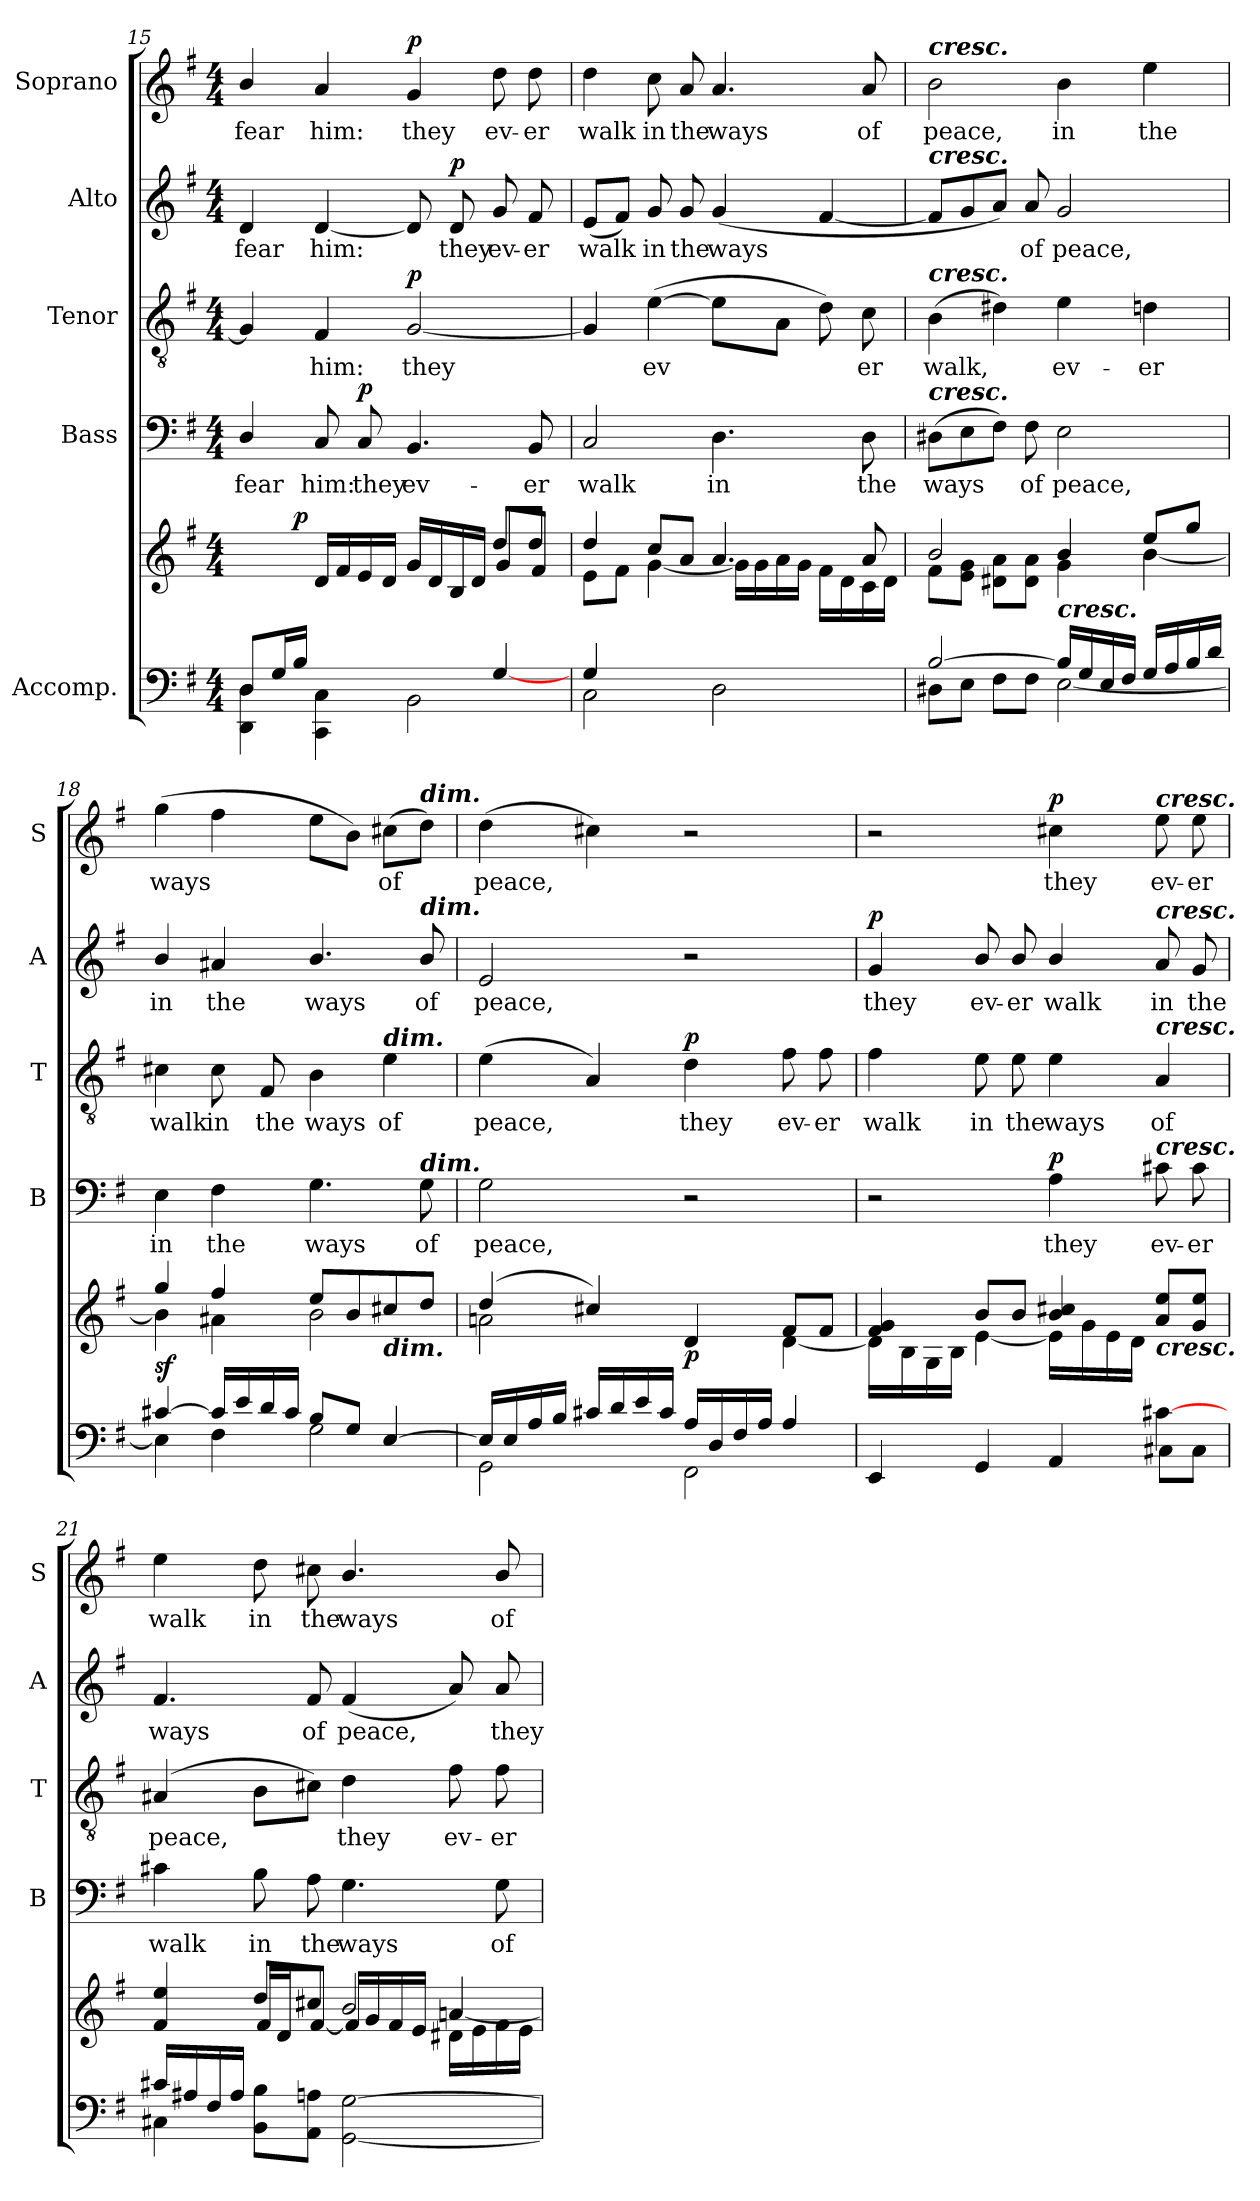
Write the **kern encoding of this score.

**kern	**kern	**dynam	**kern	**text	**dynam	**kern	**text	**dynam	**kern	**text	**dynam	**kern	**text	**dynam
*part5	*part5	*part5	*part4	*part4	*part4	*part3	*part3	*part3	*part2	*part2	*part2	*part1	*part1	*part1
*staff6	*staff5	*staff5/6	*staff4	*staff4	*staff4	*staff3	*staff3	*staff3	*staff2	*staff2	*staff2	*staff1	*staff1	*staff1
*I"Accomp.	*	*	*I"Bass	*	*	*I"Tenor	*	*	*I"Alto	*	*	*I"Soprano	*	*
*	*	*	*I'B	*	*	*I'T	*	*	*I'A	*	*	*I'S	*	*
*clefF4	*clefG2	*	*clefF4	*	*	*clefGv2	*	*	*clefG2	*	*	*clefG2	*	*
*k[f#]	*k[f#]	*	*k[f#]	*	*	*k[f#]	*	*	*k[f#]	*	*	*k[f#]	*	*
*G:	*G:	*	*G:	*	*	*G:	*	*	*G:	*	*	*G:	*	*
*M4/4	*M4/4	*	*M4/4	*	*	*M4/4	*	*	*M4/4	*	*	*M4/4	*	*
=15	=15	=15	=15	=15	=15	=15	=15	=15	=15	=15	=15	=15	=15	=15
*^	*^	*	*	*	*	*	*	*	*	*	*	*	*	*
*	*^	*	*	*	*	*	*	*	*	*	*	*	*	*	*	*
!	!	!	!	!	!	!	!LO:LY:b	!	!	!	!	!	!LO:LY:b	!	!	!LO:LY:b	!
*	*	*	*	*^	*	*	*	*	*	*	*	*	*	*	*	*	*
8D/L	2ryy	4DD\ 4D\	2ryy	4ryy	8.ryy	.	4D/	fear	.	4G/]	.	.	4d/	fear	.	4b/	fear	.
16G/L	.	.	.	.	.	.	.	.	.	.	.	.	.	.	.	.	.	.
!	!	!	!	!	!	!LO:DY:a	!	!	!	!	!	!	!	!	!	!	!	!
16B/JJ	.	.	.	.	2ryy	p	.	.	.	.	.	.	.	.	.	.	.	.
!	!	!	!	!	!	!	!	!LO:LY:b	!	!	!LO:LY:b	!	!	!LO:LY:b	!	!	!LO:LY:b	!
2.ryy	.	4CC\ 4C\	.	16d/LL	.	.	8C/	him:	.	4F#/	him:	.	[4d/	him:	.	4a/	him:	.
.	.	.	.	16f#/	.	.	.	.	.	.	.	.	.	.	.	.	.	.
!	!	!	!	!	!	!	!	!LO:LY:b	!LO:DY:b	!	!	!	!	!	!	!	!	!
.	.	.	.	16e/	.	.	8C/	they	p	.	.	.	.	.	.	.	.	.
.	.	.	.	16d/JJ	.	.	.	.	.	.	.	.	.	.	.	.	.	.
!	!	!	!	!	!	!	!	!LO:LY:b	!	!	!LO:LY:b	!LO:DY:b	!	!	!	!	!LO:LY:b	!LO:DY:b
.	4ryy	2BB\	4g/	16g/LL	.	.	4.BB/	ev-	.	[2G/	they	p	8d/]	.	.	4g/	they	p
.	.	.	.	16d/	.	.	.	.	.	.	.	.	.	.	.	.	.	.
!	!	!	!	!	!	!	!	!	!	!	!	!	!	!LO:LY:b	!LO:DY:b	!	!	!
.	.	.	.	16B/	.	.	.	.	.	.	.	.	8d/	they	p	.	.	.
.	.	.	.	16d/JJ	4ryy	.	.	.	.	.	.	.	.	.	.	.	.	.
!	!	!	!	!	!	!	!	!	!	!	!	!	!	!LO:LY:b	!	!	!LO:LY:b	!
.	[>4G/	.	8dd/L	8g/L	.	.	.	.	.	.	.	.	8g/	ev-	.	8dd\	ev-	.
!	!	!	!	!	!	!	!	!LO:LY:b	!	!	!	!	!	!LO:LY:b	!	!	!LO:LY:b	!
.	.	.	8dd/J	8f#/J	.	.	8BB/	-er	.	.	.	.	8f#/	-er	.	8dd\	-er	.
.	.	.	.	.	16ryy	.	.	.	.	.	.	.	.	.	.	.	.	.
!!LO:LB:g=z
=16	=16	=16	=16	=16	=16	=16	=16	=16	=16	=16	=16	=16	=16	=16	=16	=16	=16	=16
!	!	!	!	!	!	!	!	!LO:LY:b	!	!	!	!	!	!LO:LY:b	!	!	!LO:LY:b	!
*	*v	*v	*	*	*	*	*	*	*	*	*	*	*	*	*	*	*	*
*	*	*	*v	*v	*	*	*	*	*	*	*	*	*	*	*	*	*
4G/	2C\	4dd/	8e\L	.	2C/	walk	.	4G/]	.	.	(<8e/L	walk	.	4dd\	walk	.
.	.	.	8f#\J	.	.	.	.	.	.	.	8f#/J)	.	.	.	.	.
!	!	!	!	!	!	!	!	!	!LO:LY:b	!	!	!LO:LY:b	!	!	!LO:LY:b	!
4ryy	.	8cc/L	[<4g\	.	.	.	.	(>[4e\	ev­	.	8g/	in	.	8cc\	in	.
!	!	!	!	!	!	!	!	!	!	!	!	!LO:LY:b	!	!	!LO:LY:b	!
.	.	8a/J	.	.	.	.	.	.	.	.	8g/	the	.	8a/	the	.
!	!	!	!	!	!	!LO:LY:b	!	!	!	!	!	!LO:LY:b	!	!	!LO:LY:b	!
2ryy	2D\	4.a/	16g\LL]	.	4.D\	in	.	8e\L]	.	.	(<4g/	ways	.	4.a/	ways	.
.	.	.	16g\	.	.	.	.	.	.	.	.	.	.	.	.	.
.	.	.	16a\	.	.	.	.	8A\J	.	.	.	.	.	.	.	.
.	.	.	16g\JJ	.	.	.	.	.	.	.	.	.	.	.	.	.
.	.	.	16f#\LL	.	.	.	.	8d\)	.	.	[4f#/	.	.	.	.	.
.	.	.	16d\	.	.	.	.	.	.	.	.	.	.	.	.	.
!	!	!	!	!	!	!LO:LY:b	!	!	!LO:LY:b	!	!	!	!	!	!LO:LY:b	!
.	.	8a/	16c\	.	8D\	the	.	8c\	er	.	.	.	.	8a/	of	.
.	.	.	16d\JJ	.	.	.	.	.	.	.	.	.	.	.	.	.
=17	=17	=17	=17	=17	=17	=17	=17	=17	=17	=17	=17	=17	=17	=17	=17	=17
!	!	!	!	!	!	!	!	!	!	!	!	!	!	!LO:TX:a:Bi:t=cresc.	!	!
!	!	!	!	!	!	!	!	!	!	!	!LO:TX:a:Bi:t=cresc.	!	!	!	!	!
!	!	!	!	!	!	!	!	!LO:TX:a:Bi:t=cresc.	!	!	!	!	!	!	!	!
!	!	!	!	!	!LO:TX:a:Bi:t=cresc.	!	!	!	!	!	!	!	!	!	!	!
!	!	!	!	!	!	!LO:LY:b	!	!	!LO:LY:b	!	!	!	!	!	!LO:LY:b	!
[>2B/	8D#X\L	2b/	8f#\L	.	(>8D#X\L	ways	.	(>4B\	walk,	.	8f#/L]	.	.	2b\	peace,	.
.	8E\J	.	8e\ 8g\J	.	8E\	.	.	.	.	.	8g/	.	.	.	.	.
.	8F#\L	.	8d#X\ 8a\L	.	8F#\J)	.	.	4d#X\)	.	.	8a/J)	.	.	.	.	.
!	!	!	!	!	!	!LO:LY:b	!	!	!	!	!	!LO:LY:b	!	!	!	!
.	8F#\J	.	8d#\ 8a\J	.	8F#\	of	.	.	.	.	8a/	of	.	.	.	.
!LO:TX:a:Bi:t=cresc.	!	!	!	!	!	!	!	!	!	!	!	!	!	!	!	!
!	!	!	!	!	!	!LO:LY:b	!	!	!LO:LY:b	!	!	!LO:LY:b	!	!	!LO:LY:b	!
16B/LL]	[<2E\	4b/	4g\	.	2E\	peace,	.	4e\	ev-	.	2g/	peace,	.	4b\	in	.
16G/	.	.	.	.	.	.	.	.	.	.	.	.	.	.	.	.
16E/	.	.	.	.	.	.	.	.	.	.	.	.	.	.	.	.
16F#/JJ	.	.	.	.	.	.	.	.	.	.	.	.	.	.	.	.
!	!	!	!	!	!	!	!	!	!LO:LY:b	!	!	!	!	!	!LO:LY:b	!
16G/LL	.	8ee/L	[<4b\	.	.	.	.	4dn\	-er	.	.	.	.	4ee\	the	.
16A/	.	.	.	.	.	.	.	.	.	.	.	.	.	.	.	.
16B/	.	8gg/J	.	.	.	.	.	.	.	.	.	.	.	.	.	.
16d/JJ	.	.	.	.	.	.	.	.	.	.	.	.	.	.	.	.
=18	=18	=18	=18	=18	=18	=18	=18	=18	=18	=18	=18	=18	=18	=18	=18	=18
!	!	!	!	!LO:DY:a=2	!	!LO:LY:b	!	!	!LO:LY:b	!	!	!LO:LY:b	!	!	!LO:LY:b	!
[>4c#X/	4E\]	4gg/	4b\]	sf	4E\	in	.	4c#X\	walk	.	4b/	in	.	(>4gg\	ways	.
!	!	!	!	!	!	!LO:LY:b	!	!	!LO:LY:b	!	!	!LO:LY:b	!	!	!	!
16c#/LL]	4F#\	4ff#/	4a#X\	.	4F#\	the	.	8c#\	in	.	4a#X/	the	.	4ff#\	.	.
16e/	.	.	.	.	.	.	.	.	.	.	.	.	.	.	.	.
!	!	!	!	!	!	!	!	!	!LO:LY:b	!	!	!	!	!	!	!
16d/	.	.	.	.	.	.	.	8F#/	the	.	.	.	.	.	.	.
16c#/JJ	.	.	.	.	.	.	.	.	.	.	.	.	.	.	.	.
!	!	!	!	!	!	!LO:LY:b	!	!	!LO:LY:b	!	!	!LO:LY:b	!	!	!	!
8B/L	2G\	8ee/L	2b\	.	4.G\	ways	.	4B\	ways	.	4.b/	ways	.	8ee\L	.	.
8G/J	.	8b/	.	.	.	.	.	.	.	.	.	.	.	8b\J)	.	.
!	!	!	!	!	!	!	!	!LO:TX:a:Bi:t=dim.	!	!	!	!	!	!	!	!
!	!	!LO:TX:b:Bi:t=dim.	!	!	!	!	!	!	!	!	!	!	!	!	!	!
!	!	!	!	!	!	!	!	!	!LO:LY:b	!	!	!	!	!	!LO:LY:b	!
[>4E/	.	8cc#X/	.	.	.	.	.	4e\	of	.	.	.	.	(>8cc#X\L	of	.
!	!	!	!	!	!	!	!	!	!	!	!	!	!	!LO:TX:a:Bi:t=dim.	!	!
!	!	!	!	!	!	!	!	!	!	!	!LO:TX:a:Bi:t=dim.	!	!	!	!	!
!	!	!	!	!	!LO:TX:a:Bi:t=dim.	!	!	!	!	!	!	!	!	!	!	!
!	!	!	!	!	!	!LO:LY:b	!	!	!	!	!	!LO:LY:b	!	!	!	!
.	.	8dd/J	.	.	8G\	of	.	.	.	.	8b/	of	.	8dd\J)	.	.
=19	=19	=19	=19	=19	=19	=19	=19	=19	=19	=19	=19	=19	=19	=19	=19	=19
!	!	!	!	!	!	!LO:LY:b	!	!	!LO:LY:b	!	!	!LO:LY:b	!	!	!LO:LY:b	!
16E/LL]	2GG\	(>4dd/	2ani\	.	2G\	peace,	.	(<4e\	peace,	.	2e/	peace,	.	(>4dd\	peace,	.
16E/	.	.	.	.	.	.	.	.	.	.	.	.	.	.	.	.
16A/	.	.	.	.	.	.	.	.	.	.	.	.	.	.	.	.
16B/JJ	.	.	.	.	.	.	.	.	.	.	.	.	.	.	.	.
16c#X/LL	.	4cc#X/)	.	.	.	.	.	4A/)	.	.	.	.	.	4cc#X\)	.	.
16d/	.	.	.	.	.	.	.	.	.	.	.	.	.	.	.	.
16e/	.	.	.	.	.	.	.	.	.	.	.	.	.	.	.	.
16c#/JJ	.	.	.	.	.	.	.	.	.	.	.	.	.	.	.	.
!	!	!	!	!LO:DY:b	!	!	!	!	!LO:LY:b	!LO:DY:b	!	!	!	!	!	!
16A/LL	2FF#\	4d/	4ryy	p	2r	.	.	4d\	they	p	2r	.	.	2r	.	.
16D/	.	.	.	.	.	.	.	.	.	.	.	.	.	.	.	.
16F#/	.	.	.	.	.	.	.	.	.	.	.	.	.	.	.	.
16A/JJ	.	.	.	.	.	.	.	.	.	.	.	.	.	.	.	.
!	!	!	!	!	!	!	!	!	!LO:LY:b	!	!	!	!	!	!	!
4A/	.	8f#/L	[<4d\	.	.	.	.	8f#\	ev-	.	.	.	.	.	.	.
!	!	!	!	!	!	!	!	!	!LO:LY:b	!	!	!	!	!	!	!
.	.	8f#/J	.	.	.	.	.	8f#\	-er	.	.	.	.	.	.	.
!!LO:LB:g=z
=20	=20	=20	=20	=20	=20	=20	=20	=20	=20	=20	=20	=20	=20	=20	=20	=20
*	*^	*	*	*	*	*	*	*	*	*	*	*	*	*	*	*
!	!	!	!	!	!	!	!	!	!	!LO:LY:b	!	!	!LO:LY:b	!LO:DY:b	!	!	!
2.ryy	1ryy	4EE/	4f#/ 4g/	16d\LL]	.	2r	.	.	4f#\	walk	.	4g/	they	p	2r	.	.
.	.	.	.	16B\	.	.	.	.	.	.	.	.	.	.	.	.	.
.	.	.	.	16G\	.	.	.	.	.	.	.	.	.	.	.	.	.
.	.	.	.	16B\JJ	.	.	.	.	.	.	.	.	.	.	.	.	.
!	!	!	!	!	!	!	!	!	!	!LO:LY:b	!	!	!LO:LY:b	!	!	!	!
.	.	4GG/	8b/L	[<4e\	.	.	.	.	8e\	in	.	8b/	ev-	.	.	.	.
!	!	!	!	!	!	!	!	!	!	!LO:LY:b	!	!	!LO:LY:b	!	!	!	!
.	.	.	8b/J	.	.	.	.	.	8e\	the	.	8b/	-er	.	.	.	.
!	!	!	!	!	!	!	!LO:LY:b	!LO:DY:b	!	!LO:LY:b	!	!	!LO:LY:b	!	!	!LO:LY:b	!LO:DY:b
.	.	4AA/	4b/ 4cc#X/	16e\LL]	.	4A\	they	p	4e\	ways	.	4b/	walk	.	4cc#X\	they	p
.	.	.	.	16g\	.	.	.	.	.	.	.	.	.	.	.	.	.
.	.	.	.	16e\	.	.	.	.	.	.	.	.	.	.	.	.	.
.	.	.	.	16d\JJ	.	.	.	.	.	.	.	.	.	.	.	.	.
!	!	!	!	!	!	!	!	!	!	!	!	!	!	!	!LO:TX:a:Bi:t=cresc.	!	!
!	!	!	!	!	!	!	!	!	!	!	!	!LO:TX:a:Bi:t=cresc.	!	!	!	!	!
!	!	!	!	!	!	!	!	!	!LO:TX:a:Bi:t=cresc.	!	!	!	!	!	!	!	!
!	!	!	!	!	!	!LO:TX:a:Bi:t=cresc.	!	!	!	!	!	!	!	!	!	!	!
!	!	!	!LO:TX:b:Bi:t=cresc.	!	!	!	!	!	!	!	!	!	!	!	!	!	!
!	!	!	!	!	!	!	!LO:LY:b	!	!	!LO:LY:b	!	!	!LO:LY:b	!	!	!LO:LY:b	!
[<4c#X\	.	8C#X\L	8a/ 8ee/L	4ryy	.	8c#X\	ev-	.	4A/	of	.	8a/	in	.	8ee\	ev-	.
!	!	!	!	!	!	!	!LO:LY:b	!	!	!	!	!	!LO:LY:b	!	!	!LO:LY:b	!
.	.	8C#\J	8g/ 8ee/J	.	.	8c#\	-er	.	.	.	.	8g/	the	.	8ee\	-er	.
=21	=21	=21	=21	=21	=21	=21	=21	=21	=21	=21	=21	=21	=21	=21	=21	=21	=21
*	*	*	*	*^	*	*	*	*	*	*	*	*	*	*	*	*	*
!	!	!	!	!	!	!	!	!LO:LY:b	!	!	!LO:LY:b	!	!	!LO:LY:b	!	!	!LO:LY:b	!
16c#/LL	2ryy	4C#X\	4f#/ 4ee/	4ryy	2.ryy	.	4c#X\	walk	.	(>4A#X/	peace,	.	4.f#/	ways	.	4ee\	walk	.
16A#X/	.	.	.	.	.	.	.	.	.	.	.	.	.	.	.	.	.	.
16F#/	.	.	.	.	.	.	.	.	.	.	.	.	.	.	.	.	.	.
16A#/JJ	.	.	.	.	.	.	.	.	.	.	.	.	.	.	.	.	.	.
!	!	!	!	!	!	!	!	!LO:LY:b	!	!	!	!	!	!	!	!	!LO:LY:b	!
2.ryy	.	8BB\ 8B\L	8dd/L	16f#/LL	.	.	8B\	in	.	8B\L	.	.	.	.	.	8dd\	in	.
.	.	.	.	16d/J	.	.	.	.	.	.	.	.	.	.	.	.	.	.
!	!	!	!	!	!	!	!	!LO:LY:b	!	!	!	!	!	!LO:LY:b	!	!	!LO:LY:b	!
.	.	8AA\ 8A\J	8cc#X/J	[>8f#/J	.	.	8A\	the	.	8c#X\J)	.	.	8f#/	of	.	8cc#X\	the	.
!	!	!	!	!	!	!	!	!LO:LY:b	!	!	!LO:LY:b	!	!	!LO:LY:b	!	!	!LO:LY:b	!
.	4ryy	[2GG\ [2G\	2b/	16f#/LL]	.	.	4.G\	ways	.	4d\	they	.	(<4f#/	peace,	.	4.b/	ways	.
.	.	.	.	16g/	.	.	.	.	.	.	.	.	.	.	.	.	.	.
.	.	.	.	16f#/	.	.	.	.	.	.	.	.	.	.	.	.	.	.
.	.	.	.	16e/JJ	.	.	.	.	.	.	.	.	.	.	.	.	.	.
!	!	!	!	!	!	!	!	!	!	!	!LO:LY:b	!	!	!	!	!	!	!
.	4ryy	.	.	[>4ani/	16d#X\LL	.	.	.	.	8f#\	ev-	.	8a/)	.	.	.	.	.
.	.	.	.	.	16e\	.	.	.	.	.	.	.	.	.	.	.	.	.
!	!	!	!	!	!	!	!	!LO:LY:b	!	!	!LO:LY:b	!	!	!LO:LY:b	!	!	!LO:LY:b	!
.	.	.	.	.	16f#\	.	8G\	of	.	8f#\	-er	.	8a/	they	.	8b/	of	.
.	.	.	.	.	16e\JJ	.	.	.	.	.	.	.	.	.	.	.	.	.
*v	*v	*v	*	*	*	*	*	*	*	*	*	*	*	*	*	*	*	*
*	*v	*v	*v	*	*	*	*	*	*	*	*	*	*	*	*	*
=	=	=	=	=	=	=	=	=	=	=	=	=	=	=
*-	*-	*-	*-	*-	*-	*-	*-	*-	*-	*-	*-	*-	*-	*-
